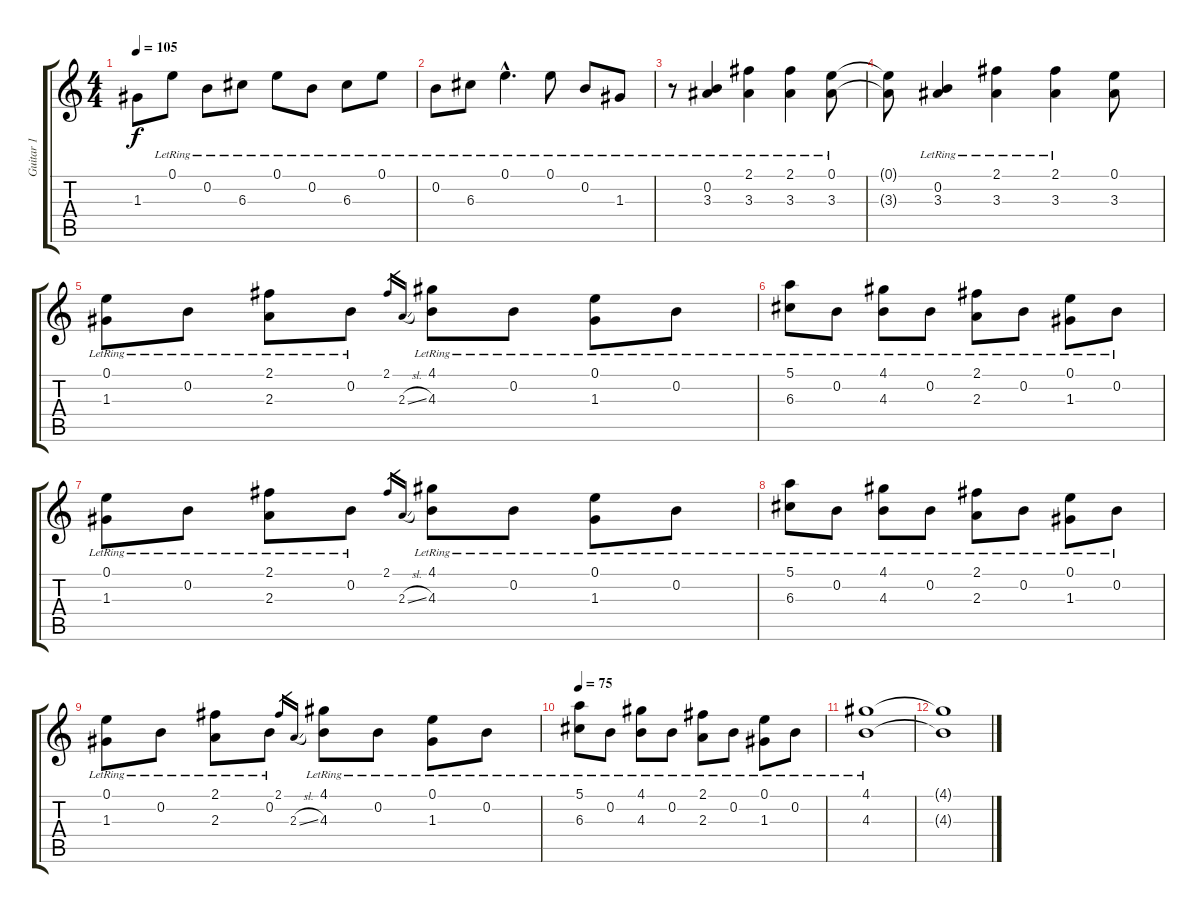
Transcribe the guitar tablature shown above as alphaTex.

\track ("Guitar 1" "Guitar 1") {instrument acousticguitarsteel}
\staff {score tabs}
\tuning (E4 B3 G3 D3 A2 E2) {hide}
\ts (4 4)
\tempo 105
\clef g2
\ks c
1.3{t}.8{dy f} 0.1{lr}.8 0.2{lr}.8 6.3{lr}.8 0.1{lr}.8 0.2{lr}.8 6.3{lr}.8 0.1{lr}.8 |
0.2{lr}.8 6.3{lr}.8 0.1{hac lr}.4{d} 0.1{lr}.8 0.2{lr}.8 1.3{lr}.8 |
r.8 (0.2{lr} 3.3{lr}).4 (2.1{lr} 3.3{lr}).4 (2.1{lr} 3.3{lr}).4 (0.1{lr} 3.3).8 |
(0.1{t} 3.3{t}).8 (0.2 3.3{lr}).4 (2.1{lr} 3.3).4 (2.1{lr} 3.3).4 (0.1 3.3).8 |
(0.1{lr} 1.3{lr}).8 0.2{lr}.8 (2.1{lr} 2.3{lr}).8 0.2{lr}.8 2.1.16{gr} 2.3{sl}.16{gr} (4.1{lr} 4.3{lr}).8 0.2{lr}.8 (0.1{lr} 1.3{lr}).8 0.2{lr}.8 |
(5.1{lr} 6.3{lr}).8 0.2{lr}.8 (4.1{lr} 4.3{lr}).8 0.2{lr}.8 (2.1{lr} 2.3{lr}).8 0.2{lr}.8 (0.1{lr} 1.3{lr}).8 0.2{lr}.8 |
(0.1{lr} 1.3{lr}).8 0.2{lr}.8 (2.1{lr} 2.3{lr}).8 0.2{lr}.8 2.1.16{gr} 2.3{sl}.16{gr} (4.1{lr} 4.3{lr}).8 0.2{lr}.8 (0.1{lr} 1.3{lr}).8 0.2{lr}.8 |
(5.1{lr} 6.3{lr}).8 0.2{lr}.8 (4.1{lr} 4.3{lr}).8 0.2{lr}.8 (2.1{lr} 2.3{lr}).8 0.2{lr}.8 (0.1{lr} 1.3{lr}).8 0.2{lr}.8 |
(0.1{lr} 1.3{lr}).8 0.2{lr}.8 (2.1{lr} 2.3{lr}).8 0.2{lr}.8 2.1.16{gr} 2.3{sl}.16{gr} (4.1{lr} 4.3{lr}).8 0.2{lr}.8 (0.1{lr} 1.3{lr}).8 0.2{lr}.8 |
\tempo 75
(5.1{lr} 6.3{lr}).8 0.2{lr}.8 (4.1{lr} 4.3{lr}).8 0.2{lr}.8 (2.1{lr} 2.3{lr}).8 0.2{lr}.8 (0.1{lr} 1.3{lr}).8 0.2{lr}.8 |
(4.1{lr} 4.3{lr}).1 |
(4.1{t} 4.3{t}).1
